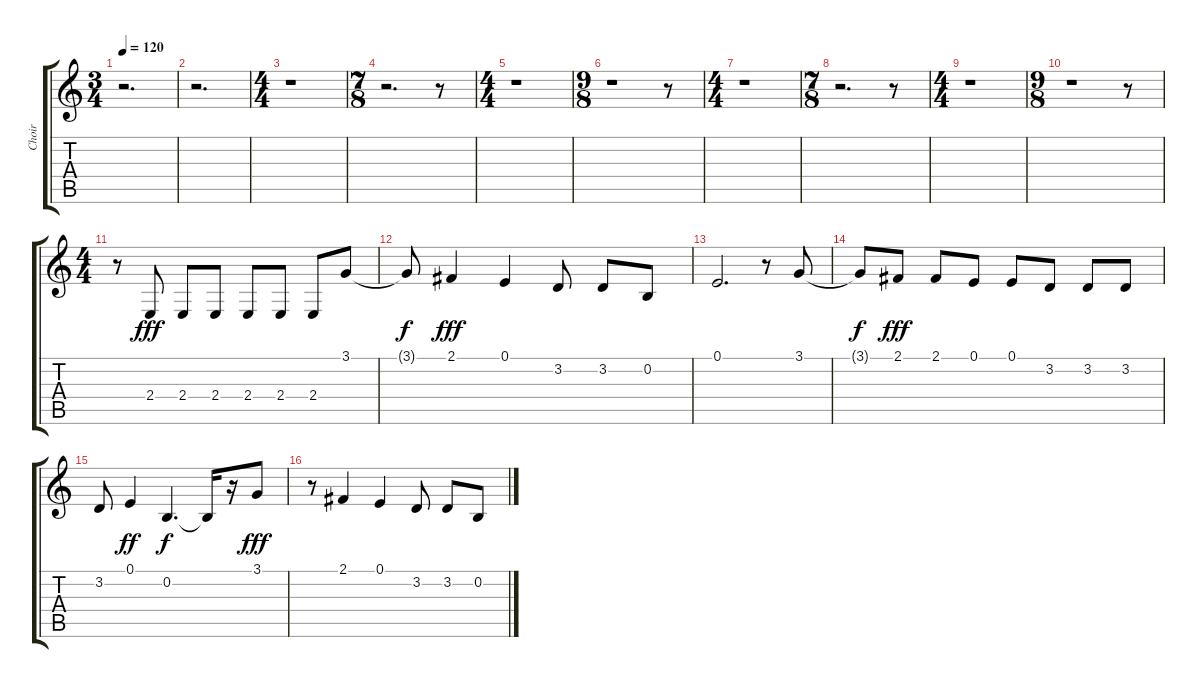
\track ("Choir" "Choir") {instrument choiraahs}
\staff {score tabs}
\tuning (E4 B3 G3 D3 A2 E2) {hide}
\ts (3 4)
\tempo 120
\clef g2
\ks c
r.2{d dy fff} |
r.2{d} |
\ts (4 4)
r.1 |
\ts (7 8)
r.2{d} r.8 |
\ts (4 4)
r.1 |
\ts (9 8)
r.1 r.8 |
\ts (4 4)
r.1 |
\ts (7 8)
r.2{d} r.8 |
\ts (4 4)
r.1 |
\ts (9 8)
r.1 r.8 |
\ts (4 4)
r.8 2.4.8{volume 10} 2.4.8 2.4.8 2.4.8 2.4.8 2.4.8 3.1.8 |
3.1{t}.8{dy f} 2.1.4{dy fff} 0.1.4 3.2.8 3.2.8 0.2.8 |
0.1.2{d} r.8 3.1.8 |
3.1{t}.8{dy f} 2.1.8{dy fff} 2.1.8 0.1.8 0.1.8 3.2.8 3.2.8 3.2.8 |
3.2.8 0.1.4{dy ff} 0.2.4{d dy f} 0.2{t}.16 r.16 3.1.8{dy fff} |
r.8 2.1.4 0.1.4 3.2.8 3.2.8 0.2.8
